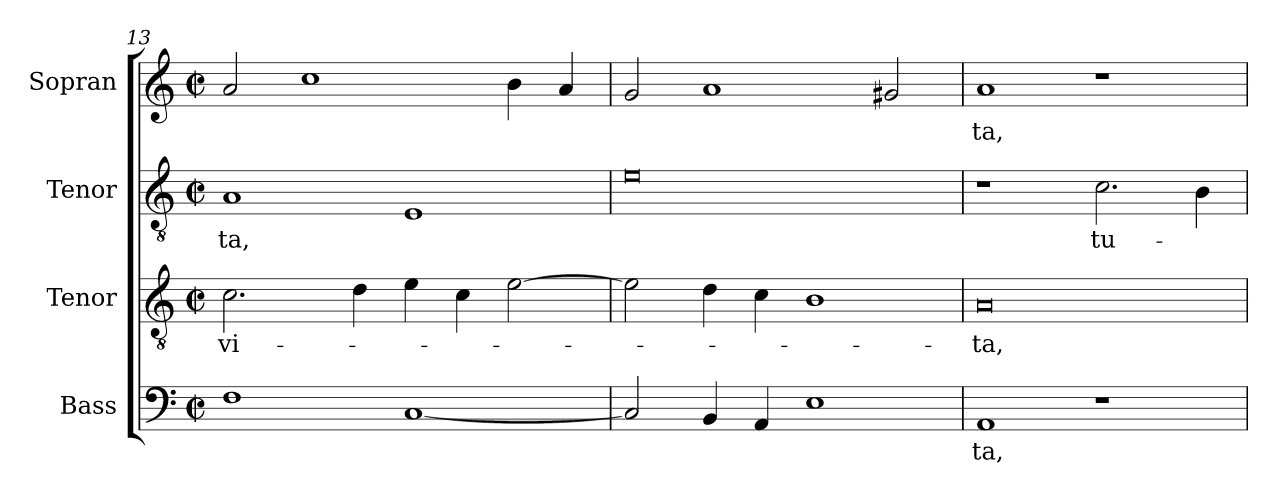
**kern	**text	**kern	**text	**kern	**text	**kern	**text
*part4	*part4	*part3	*part3	*part2	*part2	*part1	*part1
*staff4	*staff4	*staff3	*staff3	*staff2	*staff2	*staff1	*staff1
*I"Bass	*	*I"Tenor	*	*I"Tenor	*	*I"Sopran	*
*	*	*I'Tenor	*	*	*	*	*
*clefF4	*	*clefGv2	*	*clefGv2	*	*clefG2	*
*	*	*ITrd7c12	*	*ITrd7c12	*	*	*
*k[]	*	*k[]	*	*k[]	*	*k[]	*
*M2/2	*	*M2/2	*	*M2/2	*	*M2/2	*
*met(c|)	*	*met(c|)	*	*met(c|)	*	*met(c|)	*
=13	=13	=13	=13	=13	=13	=13	=13
!	!	!	!LO:LY:b:color=#000000	!	!	!	!
!	!	!	!	!	!LO:LY:b:color=#000000	!	!
1Fi	.	2.Ci\	vi-	1AAi	-ta,	2ai/	.
.	.	.	.	.	.	1cci	.
.	.	4Di\	.	.	.	.	.
[<1Ci	.	4Ei\	.	1EEi	.	.	.
.	.	4Ci\	.	.	.	.	.
.	.	[>2Ei\	.	.	.	4bi\	.
.	.	.	.	.	.	4ai/	.
=14	=14	=14	=14	=14	=14	=14	=14
2Ci/]	.	2Ei\]	.	0Ei	.	2gi/	.
4BBi/	.	4Di\	.	.	.	1ai	.
4AAi/	.	4Ci\	.	.	.	.	.
1Ei	.	1BBi	.	.	.	.	.
.	.	.	.	.	.	2g#Xi/	.
!!LO:PB:g=z
=15	=15	=15	=15	=15	=15	=15	=15
!	!LO:LY:b:color=#000000	!	!	!	!	!	!
!	!	!	!LO:LY:b:color=#000000	!	!	!	!
!	!	!	!	!	!	!	!LO:LY:b:color=#000000
1AAi	-ta,	0AAi	-ta,	1r	.	1ai	-ta,
!	!	!	!	!	!LO:LY:b:color=#000000	!	!
1r	.	.	.	2.Ci\	tu-	1r	.
.	.	.	.	4BBi\	.	.	.
=	=	=	=	=	=	=	=
*-	*-	*-	*-	*-	*-	*-	*-
